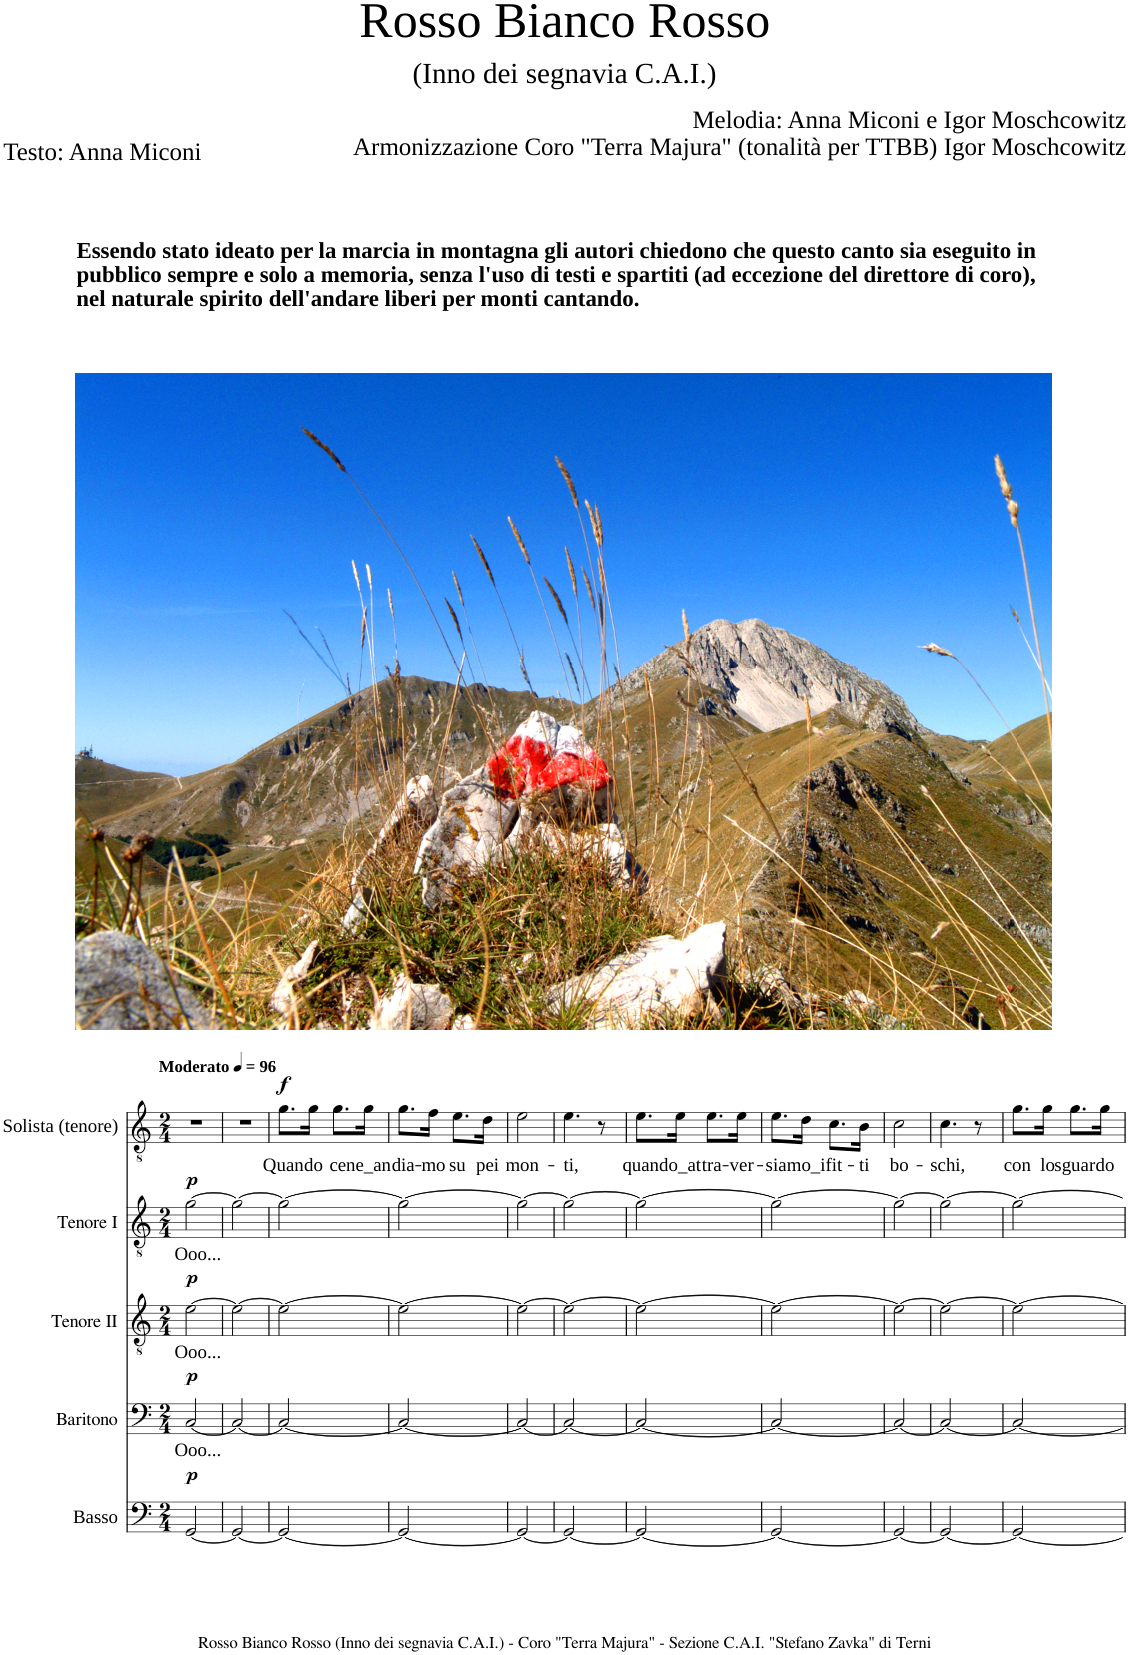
**kern	**dynam	**kern	**text	**dynam	**kern	**text	**dynam	**kern	**text	**dynam	**kern	**text	**dynam
*part5	*part5	*part4	*part4	*part4	*part3	*part3	*part3	*part2	*part2	*part2	*part1	*part1	*part1
*staff5	*staff5	*staff4	*staff4	*staff4	*staff3	*staff3	*staff3	*staff2	*staff2	*staff2	*staff1	*staff1	*staff1
*I"Basso	*	*I"Baritono	*	*	*I"Tenore II	*	*	*I"Tenore I	*	*	*I"Solista (tenore)	*	*
*I'B.	*	*I'Bar.	*	*	*I'T. II	*	*	*I'T. I	*	*	*I'Solo	*	*
*clefF4	*	*clefF4	*	*	*clefGv2	*	*	*clefGv2	*	*	*clefGv2	*	*
*k[]	*	*k[]	*	*	*k[]	*	*	*k[]	*	*	*k[]	*	*
*M2/4	*	*M2/4	*	*	*M2/4	*	*	*M2/4	*	*	*M2/4	*	*
*MM96	*	*MM96	*	*	*MM96	*	*	*MM96	*	*	*MM96	*	*
=1	=1	=1	=1	=1	=1	=1	=1	=1	=1	=1	=1	=1	=1
!	!	!	!	!	!	!	!	!	!	!	!LO:TX:a:B:t=Moderato	!	!
!	!LO:DY:a	!	!LO:LY:b	!LO:DY:a	!	!LO:LY:b	!LO:DY:a	!	!LO:LY:b	!LO:DY:a	!	!	!
[2GG/	p	[2C/	Ooo...	p	[2e\	Ooo...	p	[2g\	Ooo...	p	2r	.	.
=2	=2	=2	=2	=2	=2	=2	=2	=2	=2	=2	=2	=2	=2
2GG/_	.	2C/_	.	.	2e\_	.	.	2g\_	.	.	2r	.	.
=3	=3	=3	=3	=3	=3	=3	=3	=3	=3	=3	=3	=3	=3
!	!	!	!	!	!	!	!	!	!	!	!	!LO:LY:b	!LO:DY:a
2GG/_	.	2C/_	.	.	2e\_	.	.	2g\_	.	.	8.g\L	Quan-	f
!	!	!	!	!	!	!	!	!	!	!	!	!LO:LY:b	!
.	.	.	.	.	.	.	.	.	.	.	16g\Jk	-do	.
!	!	!	!	!	!	!	!	!	!	!	!	!LO:LY:b	!
.	.	.	.	.	.	.	.	.	.	.	8.g\L	ce	.
!	!	!	!	!	!	!	!	!	!	!	!	!LO:LY:b	!
.	.	.	.	.	.	.	.	.	.	.	16g\Jk	ne_an-	.
=4	=4	=4	=4	=4	=4	=4	=4	=4	=4	=4	=4	=4	=4
!	!	!	!	!	!	!	!	!	!	!	!	!LO:LY:b	!
2GG/_	.	2C/_	.	.	2e\_	.	.	2g\_	.	.	8.g\L	-dia-	.
!	!	!	!	!	!	!	!	!	!	!	!	!LO:LY:b	!
.	.	.	.	.	.	.	.	.	.	.	16f\Jk	-mo	.
!	!	!	!	!	!	!	!	!	!	!	!	!LO:LY:b	!
.	.	.	.	.	.	.	.	.	.	.	8.e\L	su	.
!	!	!	!	!	!	!	!	!	!	!	!	!LO:LY:b	!
.	.	.	.	.	.	.	.	.	.	.	16d\Jk	pei	.
=5	=5	=5	=5	=5	=5	=5	=5	=5	=5	=5	=5	=5	=5
!	!	!	!	!	!	!	!	!	!	!	!	!LO:LY:b	!
2GG/_	.	2C/_	.	.	2e\_	.	.	2g\_	.	.	2e\	mon-	.
=6	=6	=6	=6	=6	=6	=6	=6	=6	=6	=6	=6	=6	=6
!	!	!	!	!	!	!	!	!	!	!	!	!LO:LY:b	!
2GG/_	.	2C/_	.	.	2e\_	.	.	2g\_	.	.	4.e\	-ti,	.
.	.	.	.	.	.	.	.	.	.	.	8r	.	.
=7	=7	=7	=7	=7	=7	=7	=7	=7	=7	=7	=7	=7	=7
!	!	!	!	!	!	!	!	!	!	!	!	!LO:LY:b	!
2GG/_	.	2C/_	.	.	2e\_	.	.	2g\_	.	.	8.e\L	quan-	.
!	!	!	!	!	!	!	!	!	!	!	!	!LO:LY:b	!
.	.	.	.	.	.	.	.	.	.	.	16e\Jk	-do_at-	.
!	!	!	!	!	!	!	!	!	!	!	!	!LO:LY:b	!
.	.	.	.	.	.	.	.	.	.	.	8.e\L	-tra-	.
!	!	!	!	!	!	!	!	!	!	!	!	!LO:LY:b	!
.	.	.	.	.	.	.	.	.	.	.	16e\Jk	-ver-	.
=8	=8	=8	=8	=8	=8	=8	=8	=8	=8	=8	=8	=8	=8
!	!	!	!	!	!	!	!	!	!	!	!	!LO:LY:b	!
2GG/_	.	2C/_	.	.	2e\_	.	.	2g\_	.	.	8.e\L	-sia-	.
!	!	!	!	!	!	!	!	!	!	!	!	!LO:LY:b	!
.	.	.	.	.	.	.	.	.	.	.	16d\Jk	-mo_i	.
!	!	!	!	!	!	!	!	!	!	!	!	!LO:LY:b	!
.	.	.	.	.	.	.	.	.	.	.	8.c\L	fit-	.
!	!	!	!	!	!	!	!	!	!	!	!	!LO:LY:b	!
.	.	.	.	.	.	.	.	.	.	.	16B\Jk	-ti	.
=9	=9	=9	=9	=9	=9	=9	=9	=9	=9	=9	=9	=9	=9
!	!	!	!	!	!	!	!	!	!	!	!	!LO:LY:b	!
2GG/_	.	2C/_	.	.	2e\_	.	.	2g\_	.	.	2c\	bo-	.
=10	=10	=10	=10	=10	=10	=10	=10	=10	=10	=10	=10	=10	=10
!	!	!	!	!	!	!	!	!	!	!	!	!LO:LY:b	!
2GG/_	.	2C/_	.	.	2e\_	.	.	2g\_	.	.	4.c\	-schi,	.
.	.	.	.	.	.	.	.	.	.	.	8r	.	.
=11	=11	=11	=11	=11	=11	=11	=11	=11	=11	=11	=11	=11	=11
!	!	!	!	!	!	!	!	!	!	!	!	!LO:LY:b	!
2GG/_	.	2C/_	.	.	2e\_	.	.	2g\_	.	.	8.g\L	con	.
!	!	!	!	!	!	!	!	!	!	!	!	!LO:LY:b	!
.	.	.	.	.	.	.	.	.	.	.	16g\Jk	lo	.
!	!	!	!	!	!	!	!	!	!	!	!	!LO:LY:b	!
.	.	.	.	.	.	.	.	.	.	.	8.g\L	sguar-	.
!	!	!	!	!	!	!	!	!	!	!	!	!LO:LY:b	!
.	.	.	.	.	.	.	.	.	.	.	16g\Jk	-do	.
=	=	=	=	=	=	=	=	=	=	=	=	=	=
*-	*-	*-	*-	*-	*-	*-	*-	*-	*-	*-	*-	*-	*-
